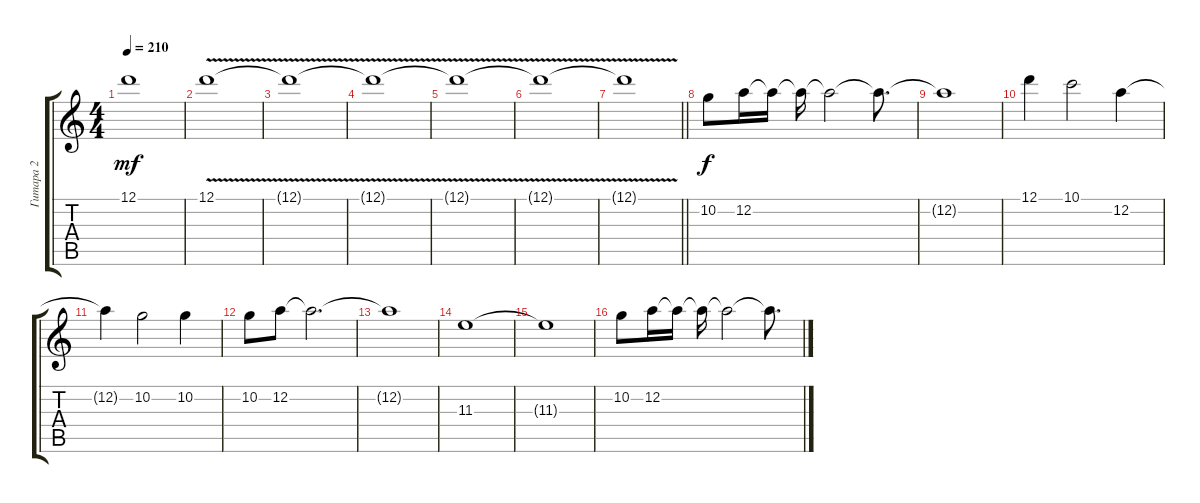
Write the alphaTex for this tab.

\track ("Гитара 2" "Гитара 2") {instrument overdrivenguitar}
\staff {score tabs}
\tuning (D4 A3 F3 C3 G2 C2) {hide}
\ts (4 4)
\tempo 210
\clef g2
\ks c
12.1{t}.1{dy mf} |
12.1{v}.1 |
12.1{t}.1 |
12.1{v t}.1{volume 6} |
12.1{t}.1 |
12.1{v t}.1 |
\barLineRight lightlight
12.1{t}.1 |
10.2.8{dy f volume 12} 12.2.16 12.2{t}.16 12.2{t}.16 12.2{t}.2 12.2{t}.8{d} |
12.2{t}.1 |
12.1.4 10.1.2 12.2.4 |
12.2{t}.4 10.2.2 10.2.4 |
10.2.8 12.2.8 12.2{t}.2{d} |
12.2{t}.1 |
11.3.1 |
11.3{t}.1 |
10.2.8 12.2.16 12.2{t}.16 12.2{t}.16 12.2{t}.2 12.2{t}.8{d}
